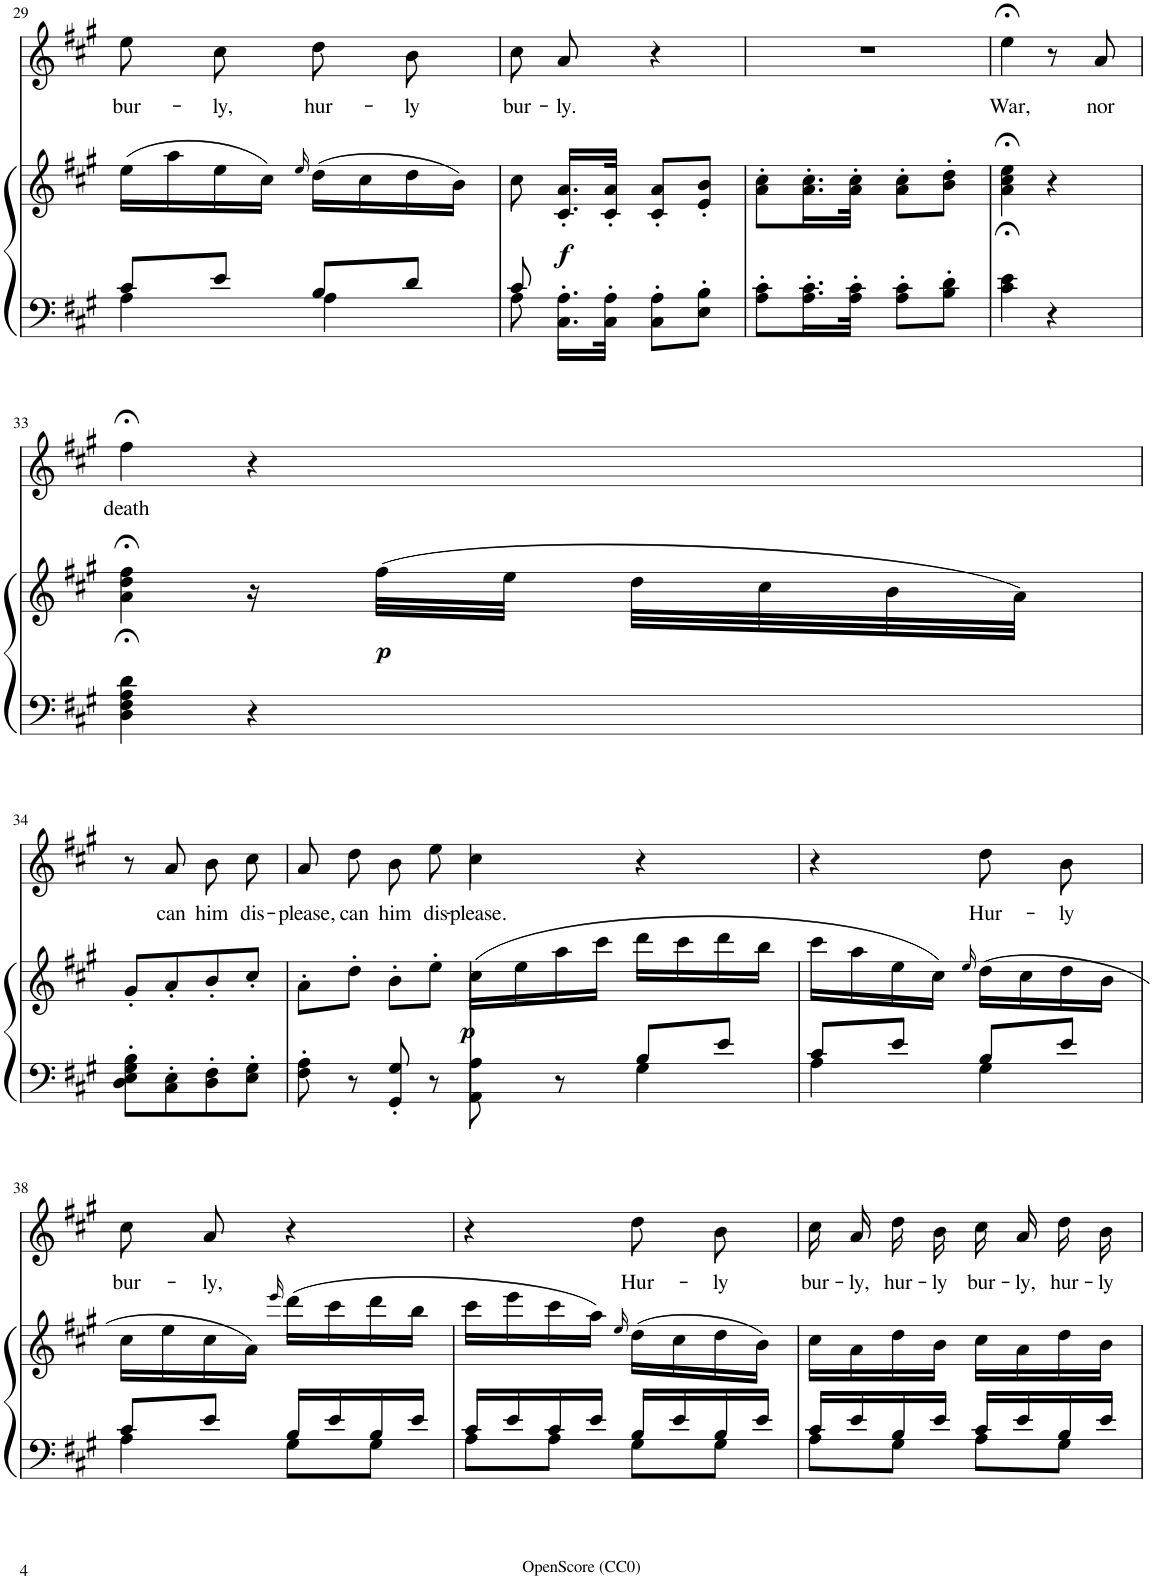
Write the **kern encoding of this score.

**kern	**kern	**dynam	**kern	**text
*part2	*part2	*part2	*part1	*part1
*staff3	*staff2	*staff2/3	*staff1	*staff1
*I"Piano	*	*	*I"Voice	*
*I'Pno	*	*	*	*
!!LO:PB:g=z
*clefF4	*clefG2	*	*clefG2	*
*k[f#c#g#]	*k[f#c#g#]	*	*k[f#c#g#]	*
*M2/4	*M2/4	*	*M2/4	*
=29	=29	=29	=29	=29
*^	*	*	*	*
!	!	!	!	!	!LO:LY:b
8c#/L	4A\	(16ee\LL	.	8ee\L	bur-
.	.	16aa\	.	.	.
!	!	!	!	!	!LO:LY:b
8e/J	.	16ee\	.	8cc#\J	-ly,
.	.	16cc#\JJ)	.	.	.
.	.	16qee/	.	.	.
!	!	!	!	!	!LO:LY:b
8B/L	4A\	(16dd\LL	.	8dd\L	hur-
.	.	16cc#\	.	.	.
!	!	!	!	!	!LO:LY:b
8d/J	.	16dd\	.	8b\J	-ly
.	.	16b\JJ)	.	.	.
=30	=30	=30	=30	=30	=30
!	!	!	!	!	!LO:LY:b
8c#/	8A\	8cc#\	.	8cc#\L	bur-
!	!	!	!LO:DY:b	!	!LO:LY:b
16.C#\' 16.A\'LL	4.ryy	16.c#/' 16.a/'LL	f	8a\J	-ly.
32C#\' 32A\'JJk	.	32c#/' 32a/'JJk	.	.	.
8C#\' 8A\'L	.	8c#/' 8a/'L	.	4r	.
8E\' 8B\'J	.	8e/' 8b/'J	.	.	.
*v	*v	*	*	*	*
=31	=31	=31	=31	=31
8A\' 8c#\'L	8a\' 8cc#\'L	.	2r	.
16.A\' 16.c#\'L	16.a\' 16.cc#\'L	.	.	.
32A\' 32c#\'JJk	32a\' 32cc#\'JJk	.	.	.
8A\' 8c#\'L	8a\' 8cc#\'L	.	.	.
8B\' 8d\'J	8b\' 8dd\'J	.	.	.
=32	=32	=32	=32	=32
!	!	!	!	!LO:LY:b
4c#\;< 4e\;<	4a\;< 4cc#\;< 4ee\;<	.	4ee;<\	War,
4r	4r	.	8r	.
!	!	!	!	!LO:LY:b
.	.	.	8a/	nor
!!LO:LB:g=z
=33	=33	=33	=33	=33
!	!	!	!	!LO:LY:b
4D\;< 4F#\;< 4A\;< 4d\;<	4a\;< 4dd\;< 4ff#\;<	.	4ff#;<\	death
4r	16r	.	4r	.
!	!	!LO:DY:b	!	!
.	(32ff#\LLL	p	.	.
.	32ee\JJJ	.	.	.
.	32dd\LLL	.	.	.
.	32cc#\	.	.	.
.	32b\	.	.	.
.	32a\JJJ)	.	.	.
!!LO:LB:g=z
=34	=34	=34	=34	=34
8D\' 8E\' 8G#\' 8B\'L	8g#'/L	.	8r	.
!	!	!	!	!LO:LY:b
8C#\' 8E\'	8a'/	.	8a/	can
!	!	!	!	!LO:LY:b
8D\' 8F#\'	8b'/	.	8b\L	him
!	!	!	!	!LO:LY:b
8E\' 8G#\'J	8cc#'/J	.	8cc#\J	dis-
=35	=35	=35	=35	=35
!	!	!	!	!LO:LY:b
8F#\' 8A\'	8a'\L	.	8a\L	-please,
!	!	!	!	!LO:LY:b
8r	8dd'\J	.	8dd\J	can
!	!	!	!	!LO:LY:b
8GG#/' 8G#/'	8b'\L	.	8b\L	him
!	!	!	!	!LO:LY:b
8r	8ee'\J	.	8ee\J	dis-
=36	=36	=36	=36	=36
*^	*	*	*	*
!	!	!	!LO:DY:b	!	!LO:LY:b
8AA\ 8A\	4ryy	(16cc#\LL	p	4cc#\	-please.
.	.	16ee\	.	.	.
8r	.	16aa\	.	.	.
.	.	16ccc#\JJ	.	.	.
8B/L	4G#\	16ddd\LL	.	4r	.
.	.	16ccc#\	.	.	.
8e/J	.	16ddd\	.	.	.
.	.	16bb\JJ	.	.	.
=37	=37	=37	=37	=37	=37
8c#/L	4A\	16ccc#\LL	.	4r	.
.	.	16aa\	.	.	.
8e/J	.	16ee\	.	.	.
.	.	16cc#\JJ)	.	.	.
.	.	(>16qee/	.	.	.
!	!	!	!	!	!LO:LY:b
8B/L	4G#\	16dd\LL	.	8dd\L	Hur-
.	.	16cc#\	.	.	.
!	!	!	!	!	!LO:LY:b
8e/J	.	16dd\	.	8b\J	-ly
.	.	16b\JJ	.	.	.
!!LO:LB:g=z
=38	=38	=38	=38	=38	=38
!	!	!	!	!	!LO:LY:b
8c#/L	4A\	16cc#\LL	.	8cc#\L	bur-
.	.	16ee\	.	.	.
!	!	!	!	!	!LO:LY:b
8e/J	.	16cc#\	.	8a\J	-ly,
.	.	16a\JJ)	.	.	.
.	.	16qeee/	.	.	.
16B/LL	8G#\L	(16ddd\LL	.	4r	.
16e/	.	16ccc#\	.	.	.
16B/	8G#\J	16ddd\	.	.	.
16e/JJ	.	16bb\JJ	.	.	.
=39	=39	=39	=39	=39	=39
16c#/LL	8A\L	16ccc#\LL	.	4r	.
16e/	.	16eee\	.	.	.
16c#/	8A\J	16ccc#\	.	.	.
16e/JJ	.	16aa\JJ)	.	.	.
.	.	16qee/	.	.	.
!	!	!	!	!	!LO:LY:b
16B/LL	8G#\L	(16dd\LL	.	8dd\L	Hur-
16e/	.	16cc#\	.	.	.
!	!	!	!	!	!LO:LY:b
16B/	8G#\J	16dd\	.	8b\J	-ly
16e/JJ	.	16b\JJ)	.	.	.
=40	=40	=40	=40	=40	=40
!	!	!	!	!	!LO:LY:b
16c#/LL	8A\L	16cc#\LL	.	16cc#\LL	bur-
!	!	!	!	!	!LO:LY:b
16e/	.	16a\	.	16a\J	-ly,
!	!	!	!	!	!LO:LY:b
16B/	8G#\J	16dd\	.	16dd\L	hur-
!	!	!	!	!	!LO:LY:b
16e/JJ	.	16b\JJ	.	16b\JJ	-ly
!	!	!	!	!	!LO:LY:b
16c#/LL	8A\L	16cc#\LL	.	16cc#\LL	bur-
!	!	!	!	!	!LO:LY:b
16e/	.	16a\	.	16a\J	-ly,
!	!	!	!	!	!LO:LY:b
16B/	8G#\J	16dd\	.	16dd\L	hur-
!	!	!	!	!	!LO:LY:b
16e/JJ	.	16b\JJ	.	16b\JJ	-ly
*v	*v	*	*	*	*
=	=	=	=	=
*-	*-	*-	*-	*-
